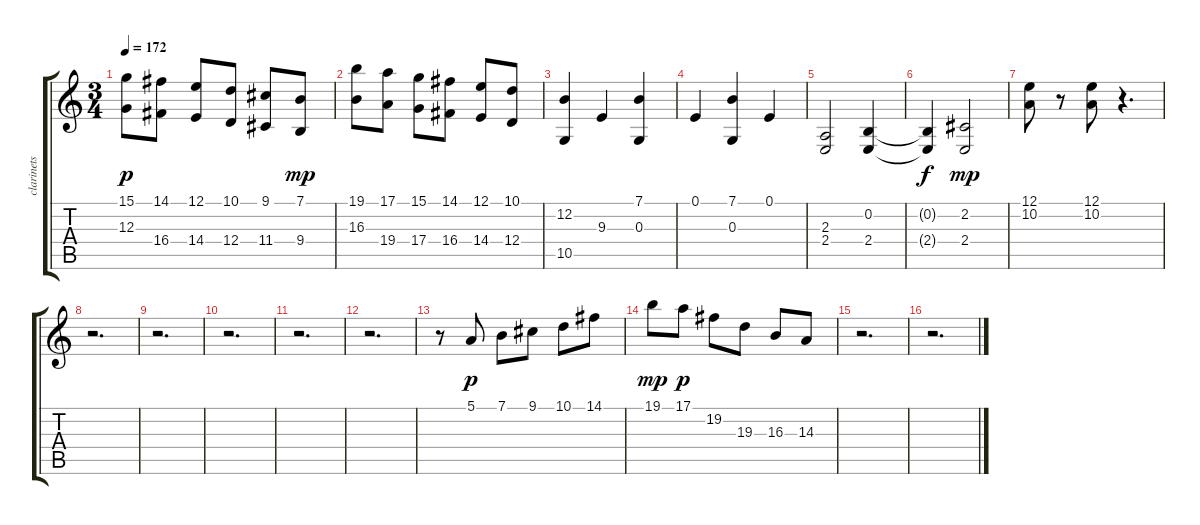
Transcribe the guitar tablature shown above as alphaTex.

\track ("clarinets" "clarinets") {instrument clarinet}
\staff {score tabs}
\tuning (E4 B3 G3 D3 A2 E2) {hide}
\ts (3 4)
\tempo 172
\clef g2
\ks c
(15.1 12.3).8{dy p} (14.1 16.4).8 (12.1 14.4).8 (10.1 12.4).8 (9.1 11.4).8 (7.1 9.4).8{dy mp} |
(19.1 16.3).8 (17.1 19.4).8 (15.1 17.4).8 (14.1 16.4).8 (12.1 14.4).8 (10.1 12.4).8 |
(12.2 10.5).4 9.3.4 (7.1 0.3).4 |
0.1.4 (7.1 0.3).4 0.1.4 |
(2.3 2.4).2 (0.2 2.4).4 |
(0.2{t} 2.4{t}).4{dy f} (2.2 2.4).2{dy mp} |
(12.1 10.2).8 r.8 (12.1 10.2).8 r.4{d} |
r.2{d} |
r.2{d} |
r.2{d} |
r.2{d} |
r.2{d} |
r.8 5.1.8{dy p} 7.1.8 9.1.8 10.1.8 14.1.8 |
19.1.8{dy mp} 17.1.8{dy p} 19.2.8 19.3.8 16.3.8 14.3.8 |
r.2{d} |
r.2{d}
